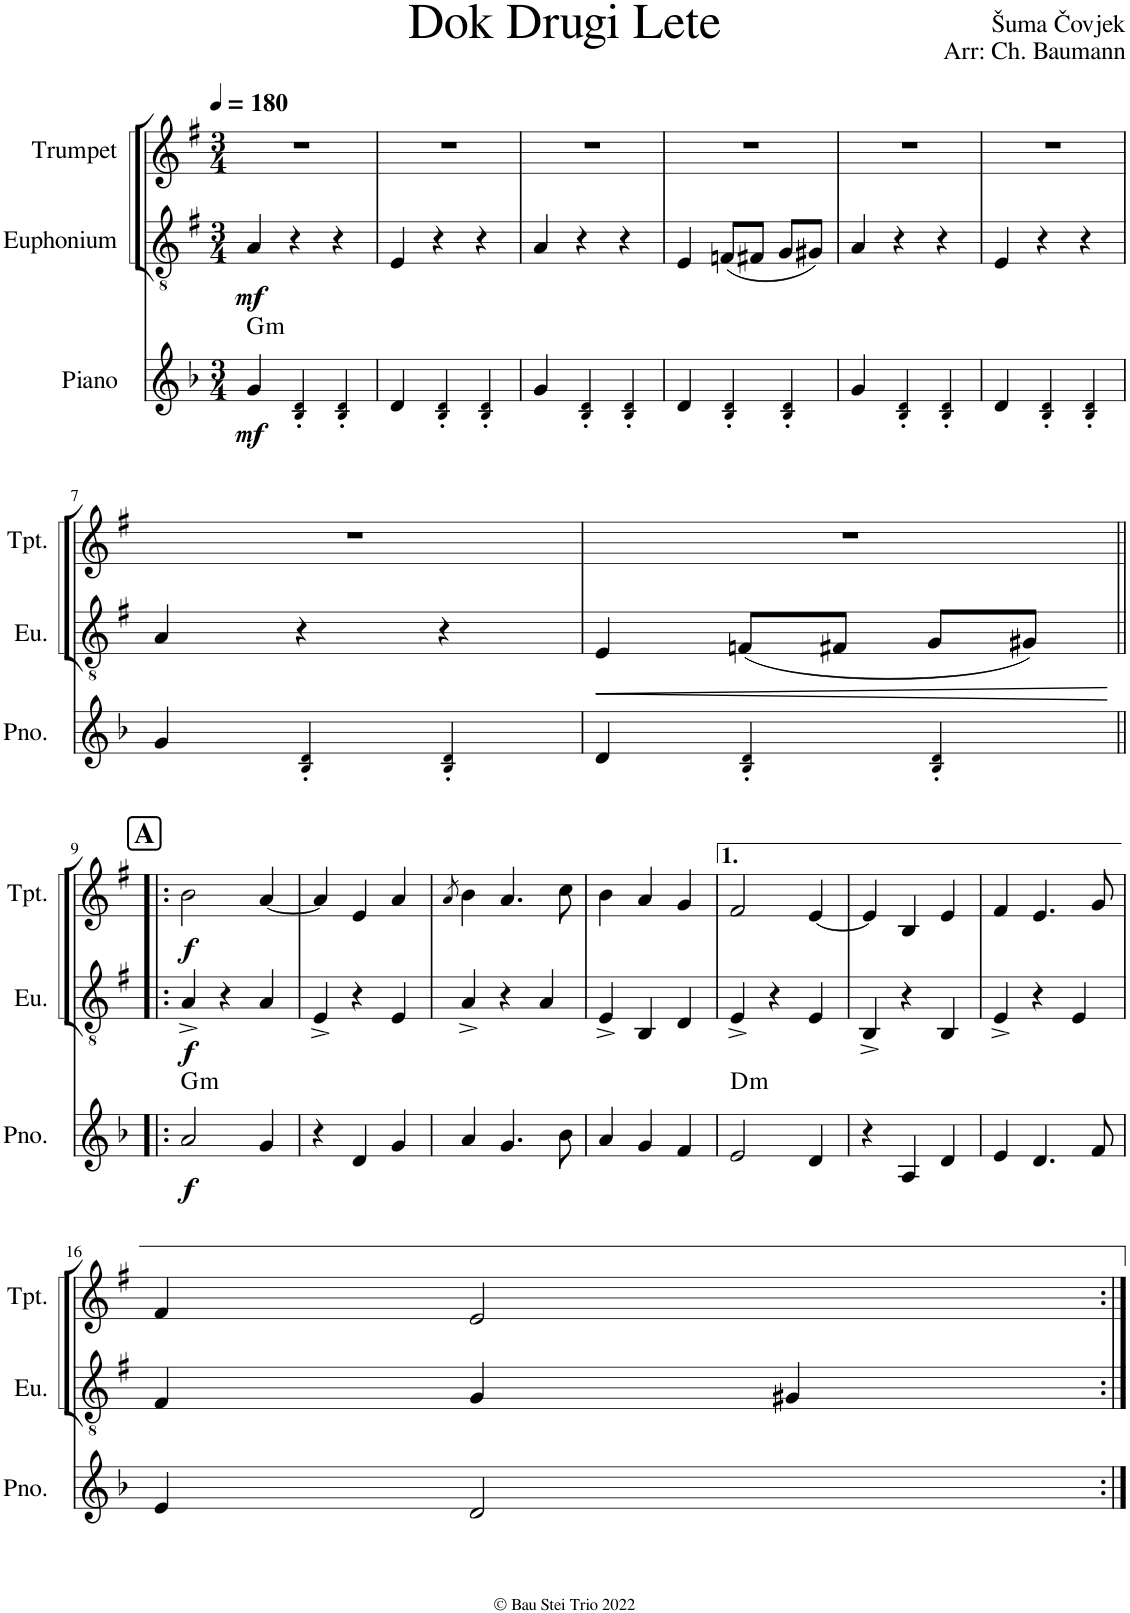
**kern	**dynam	**harte	**kern	**dynam	**kern	**dynam
*part3	*part3	*part3	*part2	*part2	*part1	*part1
*staff3	*staff3	*	*staff2	*staff2	*staff1	*staff1
*I"Piano	*	*	*I"Euphonium	*	*I"Trumpet	*
*I'Pno.	*	*	*I'Eu.	*	*I'Tpt.	*
*clefG2	*	*	*clefGv2	*	*clefG2	*
*	*	*	*Trd1c2	*	*Trd1c2	*
*k[b-]	*	*	*k[f#]	*	*k[f#]	*
*M3/4	*	*	*M3/4	*	*M3/4	*
*MM180	*	*	*MM180	*	*MM180	*
=1	=1	=1	=1	=1	=1	=1
!	!LO:DY:b	!LO:H:kt=m	!	!LO:DY:b	!	!
4g/	mf	G:min	4A/	mf	2.r	.
4B-!/' 4d!/'	.	.	4r	.	.	.
4B-!/' 4d!/'	.	.	4r	.	.	.
=2	=2	=2	=2	=2	=2	=2
4d/	.	.	4E/	.	2.r	.
4B-!/' 4d!/'	.	.	4r	.	.	.
4B-!/' 4d!/'	.	.	4r	.	.	.
=3	=3	=3	=3	=3	=3	=3
4g/	.	.	4A/	.	2.r	.
4B-!/' 4d!/'	.	.	4r	.	.	.
4B-!/' 4d!/'	.	.	4r	.	.	.
=4	=4	=4	=4	=4	=4	=4
4d/	.	.	4E/	.	2.r	.
4B-!/' 4d!/'	.	.	(8Fn/L	.	.	.
.	.	.	8F#X/J	.	.	.
4B-!/' 4d!/'	.	.	8G/L	.	.	.
.	.	.	8G#X/J)	.	.	.
=5	=5	=5	=5	=5	=5	=5
4g/	.	.	4A/	.	2.r	.
4B-!/' 4d!/'	.	.	4r	.	.	.
4B-!/' 4d!/'	.	.	4r	.	.	.
=6	=6	=6	=6	=6	=6	=6
4d/	.	.	4E/	.	2.r	.
4B-!/' 4d!/'	.	.	4r	.	.	.
4B-!/' 4d!/'	.	.	4r	.	.	.
!!LO:LB:g=z
=7	=7	=7	=7	=7	=7	=7
4g/	.	.	4A/	.	2.r	.
4B-!/' 4d!/'	.	.	4r	.	.	.
4B-!/' 4d!/'	.	.	4r	.	.	.
=8	=8	=8	=8	=8	=8	=8
!	!	!	!	!LO:HP:b	!	!
4d/	.	.	4E/	<	2.r	.
4B-!/' 4d!/'	.	.	(8Fn/L	.	.	.
.	.	.	8F#X/J	.	.	.
4B-!/' 4d!/'	.	.	8G/L	.	.	.
.	.	.	8G#X/J)	.	.	.
.	.	.	.	[	.	.
!!LO:LB:g=z
!!LO:REH:place=s1:a:B:cj:fs=14:t=A
=9!|:	=9!|:	=9!|:	=9!|:	=9!|:	=9!|:	=9!|:
!	!LO:DY:b	!LO:H:kt=m	!	!LO:DY:b	!	!LO:DY:b
2a/	f	G:min	4A^/	f	2b\	f
.	.	.	4r	.	.	.
4g/	.	.	4A/	.	[4a/	.
=10	=10	=10	=10	=10	=10	=10
4r	.	.	4E^/	.	4a/]	.
4d/	.	.	4r	.	4e/	.
4g/	.	.	4E/	.	4a/	.
=11	=11	=11	=11	=11	=11	=11
.	.	.	.	.	8qa/	.
4a/	.	.	4A^/	.	4b\	.
4.g/	.	.	4r	.	4.a/	.
.	.	.	4A/	.	.	.
8b-\	.	.	.	.	8cc\	.
=12	=12	=12	=12	=12	=12	=12
4a/	.	.	4E^/	.	4b\	.
4g/	.	.	4BB/	.	4a/	.
4f/	.	.	4D/	.	4g/	.
=13	=13	=13	=13	=13	=13	=13
!	!	!LO:H:kt=m	!	!	!	!
2e/	.	D:min	4E^/	.	2f#/	.
.	.	.	4r	.	.	.
4d/	.	.	4E/	.	[4e/	.
=14	=14	=14	=14	=14	=14	=14
4r	.	.	4BB^/	.	4e/]	.
4A/	.	.	4r	.	4B/	.
4d/	.	.	4BB/	.	4e/	.
=15	=15	=15	=15	=15	=15	=15
4e/	.	.	4E^/	.	4f#/	.
4.d/	.	.	4r	.	4.e/	.
.	.	.	4E/	.	.	.
8f/	.	.	.	.	8g/	.
!!LO:LB:g=z
=16	=16	=16	=16	=16	=16	=16
4e/	.	.	4F#/	.	4f#/	.
2d/	.	.	4G/	.	2e/	.
.	.	.	4G#X/	.	.	.
=:|!	=:|!	=:|!	=:|!	=:|!	=:|!	=:|!
*-	*-	*-	*-	*-	*-	*-
